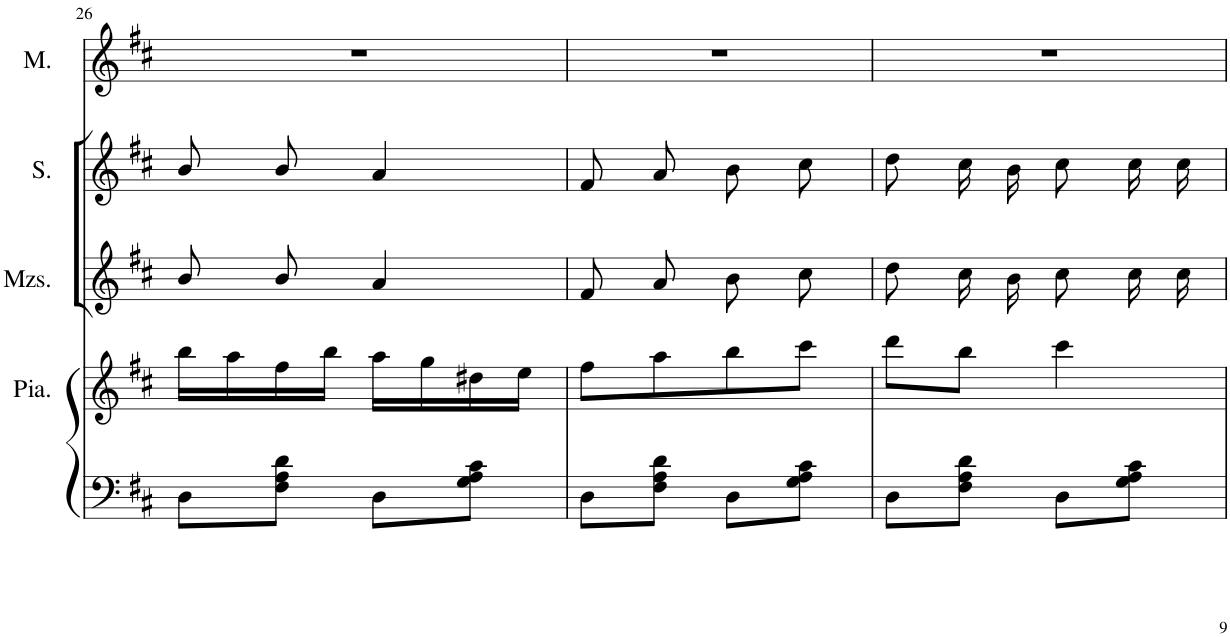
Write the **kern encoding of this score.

**kern	**kern	**kern	**kern	**kern
*part5	*part4	*part3	*part2	*part1
*staff5	*staff4	*staff3	*staff2	*staff1
*I"Piano	*I"Piano	*I"Mezzo-soprano	*I"Soprano	*I"Mariette
*	*I'Pia.	*I'Mzs.	*I'S.	*I'M.
!!LO:PB:g=z
*clefF4	*clefG2	*clefG2	*clefG2	*clefG2
*	*	*	*	*Trd1c2
*k[f#c#]	*k[f#c#]	*k[f#c#]	*k[f#c#]	*k[f#c#]
*M2/4	*M2/4	*M2/4	*M2/4	*M2/4
=26	=26	=26	=26	=26
8D\L	16bb\LL	8b/L	8b/L	2r
.	16aa\	.	.	.
8F#\ 8A\ 8d\J	16ff#\	8b/J	8b/J	.
.	16bb\JJ	.	.	.
8D\L	16aa\LL	4a/	4a/	.
.	16gg\	.	.	.
8G\ 8A\ 8c#\J	16dd#X\	.	.	.
.	16ee\JJ	.	.	.
=27	=27	=27	=27	=27
8D\L	8ff#\L	8f#/L	8f#/L	2r
8F#\ 8A\ 8d\J	8aa\	8a/J	8a/J	.
8D\L	8bb\	8b\L	8b\L	.
8G\ 8A\ 8c#\J	8ccc#\J	8cc#\J	8cc#\J	.
=28	=28	=28	=28	=28
8D\L	8ddd\L	8dd\L	8dd\L	2r
8F#\ 8A\ 8d\J	8bb\J	16cc#\L	16cc#\L	.
.	.	16b\JJ	16b\JJ	.
8D\L	4ccc#\	8cc#\L	8cc#\L	.
8G\ 8A\ 8c#\J	.	16cc#\L	16cc#\L	.
.	.	16cc#\JJ	16cc#\JJ	.
=	=	=	=	=
*-	*-	*-	*-	*-
